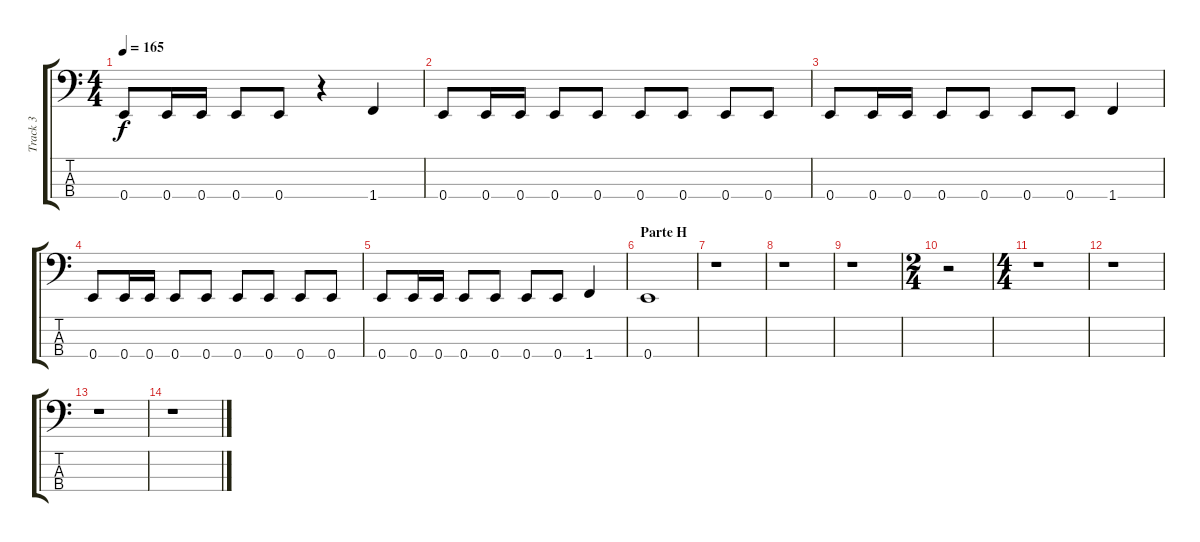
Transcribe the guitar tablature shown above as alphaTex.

\track ("Track 3" "Track 3") {instrument electricbassfinger}
\staff {score tabs}
\tuning (G2 D2 A1 E1) {hide}
\ts (4 4)
\tempo 165
\clef f4
\ks c
0.4.8{dy f} 0.4.16 0.4.16 0.4.8 0.4.8 r.4 1.4.4 |
0.4.8 0.4.16 0.4.16 0.4.8 0.4.8 0.4.8 0.4.8 0.4.8 0.4.8 |
0.4.8 0.4.16 0.4.16 0.4.8 0.4.8 0.4.8 0.4.8 1.4.4 |
0.4.8 0.4.16 0.4.16 0.4.8 0.4.8 0.4.8 0.4.8 0.4.8 0.4.8 |
0.4.8 0.4.16 0.4.16 0.4.8 0.4.8 0.4.8 0.4.8 1.4.4 |
\section ("" "Parte H")
0.4.1 |
r.1 |
r.1 |
r.1 |
\ts (2 4)
r.2 |
\ts (4 4)
r.1 |
r.1 |
r.1 |
r.1
